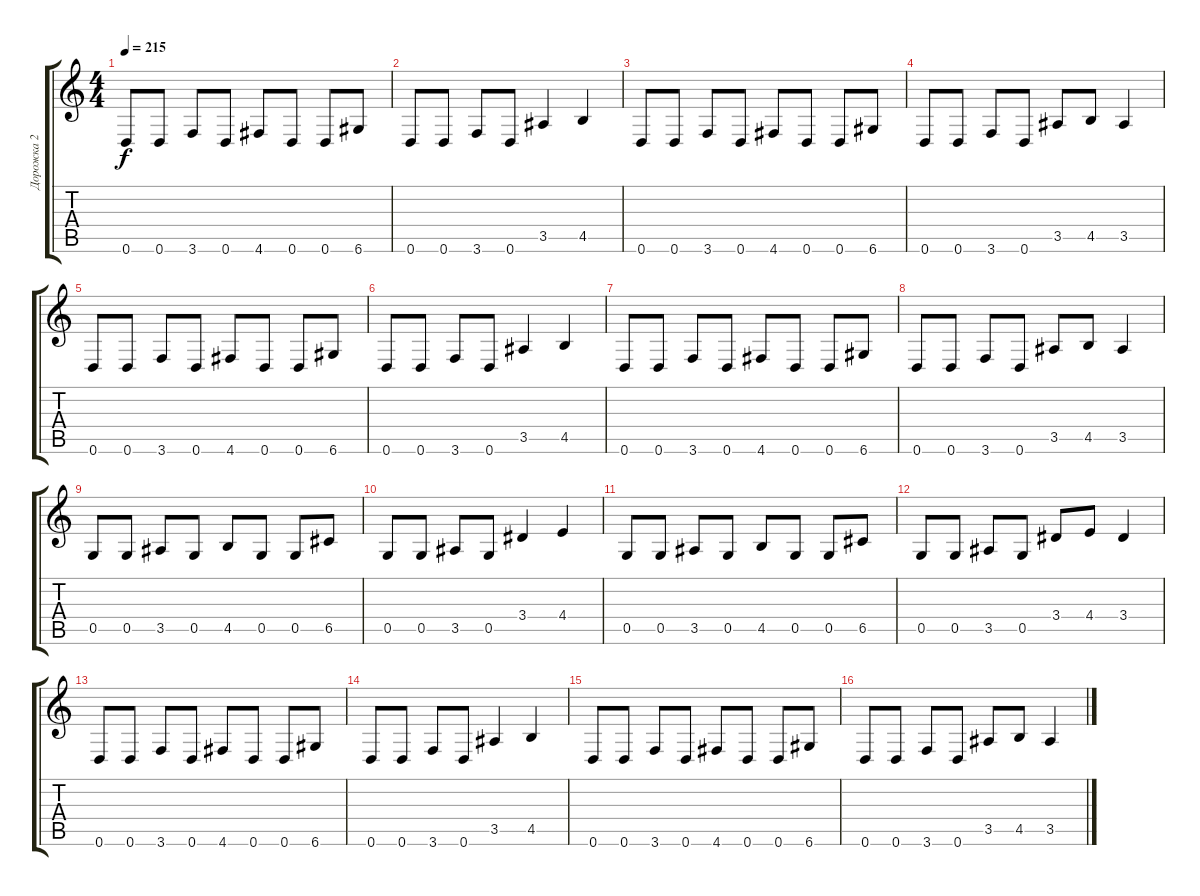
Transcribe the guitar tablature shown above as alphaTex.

\track ("Дорожка 2" "Дорожка 2") {instrument overdrivenguitar}
\staff {score tabs}
\tuning (D4 A3 F3 C3 G2 D2) {hide}
\ts (4 4)
\tempo 215
\clef g2
\ks c
0.6.8{dy f} 0.6.8 3.6.8 0.6.8 4.6.8 0.6.8 0.6.8 6.6.8 |
0.6.8 0.6.8 3.6.8 0.6.8 3.5.4 4.5.4 |
0.6.8 0.6.8 3.6.8 0.6.8 4.6.8 0.6.8 0.6.8 6.6.8 |
0.6.8 0.6.8 3.6.8 0.6.8 3.5.8 4.5.8 3.5.4 |
0.6.8 0.6.8 3.6.8 0.6.8 4.6.8 0.6.8 0.6.8 6.6.8 |
0.6.8 0.6.8 3.6.8 0.6.8 3.5.4 4.5.4 |
0.6.8 0.6.8 3.6.8 0.6.8 4.6.8 0.6.8 0.6.8 6.6.8 |
0.6.8 0.6.8 3.6.8 0.6.8 3.5.8 4.5.8 3.5.4 |
0.5.8 0.5.8 3.5.8 0.5.8 4.5.8 0.5.8 0.5.8 6.5.8 |
0.5.8 0.5.8 3.5.8 0.5.8 3.4.4 4.4.4 |
0.5.8 0.5.8 3.5.8 0.5.8 4.5.8 0.5.8 0.5.8 6.5.8 |
0.5.8 0.5.8 3.5.8 0.5.8 3.4.8 4.4.8 3.4.4 |
0.6.8 0.6.8 3.6.8 0.6.8 4.6.8 0.6.8 0.6.8 6.6.8 |
0.6.8 0.6.8 3.6.8 0.6.8 3.5.4 4.5.4 |
0.6.8 0.6.8 3.6.8 0.6.8 4.6.8 0.6.8 0.6.8 6.6.8 |
0.6.8 0.6.8 3.6.8 0.6.8 3.5.8 4.5.8 3.5.4
